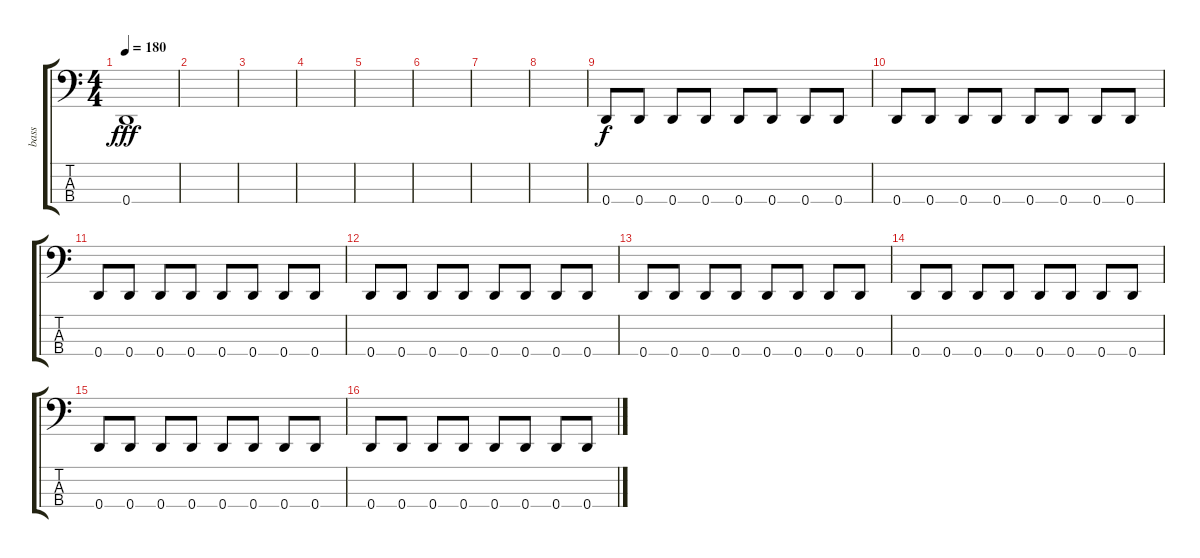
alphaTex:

\track ("bass" "bass") {instrument electricbassfinger}
\staff {score tabs}
\tuning (G2 D2 A1 D1) {hide}
\ts (4 4)
\tempo 180
\clef f4
\ks c
0.4.1{dy fff} |
|
|
|
|
|
|
|
0.4.8{dy f} 0.4.8 0.4.8 0.4.8 0.4.8 0.4.8 0.4.8 0.4.8 |
0.4.8 0.4.8 0.4.8 0.4.8 0.4.8 0.4.8 0.4.8 0.4.8 |
0.4.8 0.4.8 0.4.8 0.4.8 0.4.8 0.4.8 0.4.8 0.4.8 |
0.4.8 0.4.8 0.4.8 0.4.8 0.4.8 0.4.8 0.4.8 0.4.8 |
0.4.8 0.4.8 0.4.8 0.4.8 0.4.8 0.4.8 0.4.8 0.4.8 |
0.4.8 0.4.8 0.4.8 0.4.8 0.4.8 0.4.8 0.4.8 0.4.8 |
0.4.8 0.4.8 0.4.8 0.4.8 0.4.8 0.4.8 0.4.8 0.4.8 |
0.4.8 0.4.8 0.4.8 0.4.8 0.4.8 0.4.8 0.4.8 0.4.8
